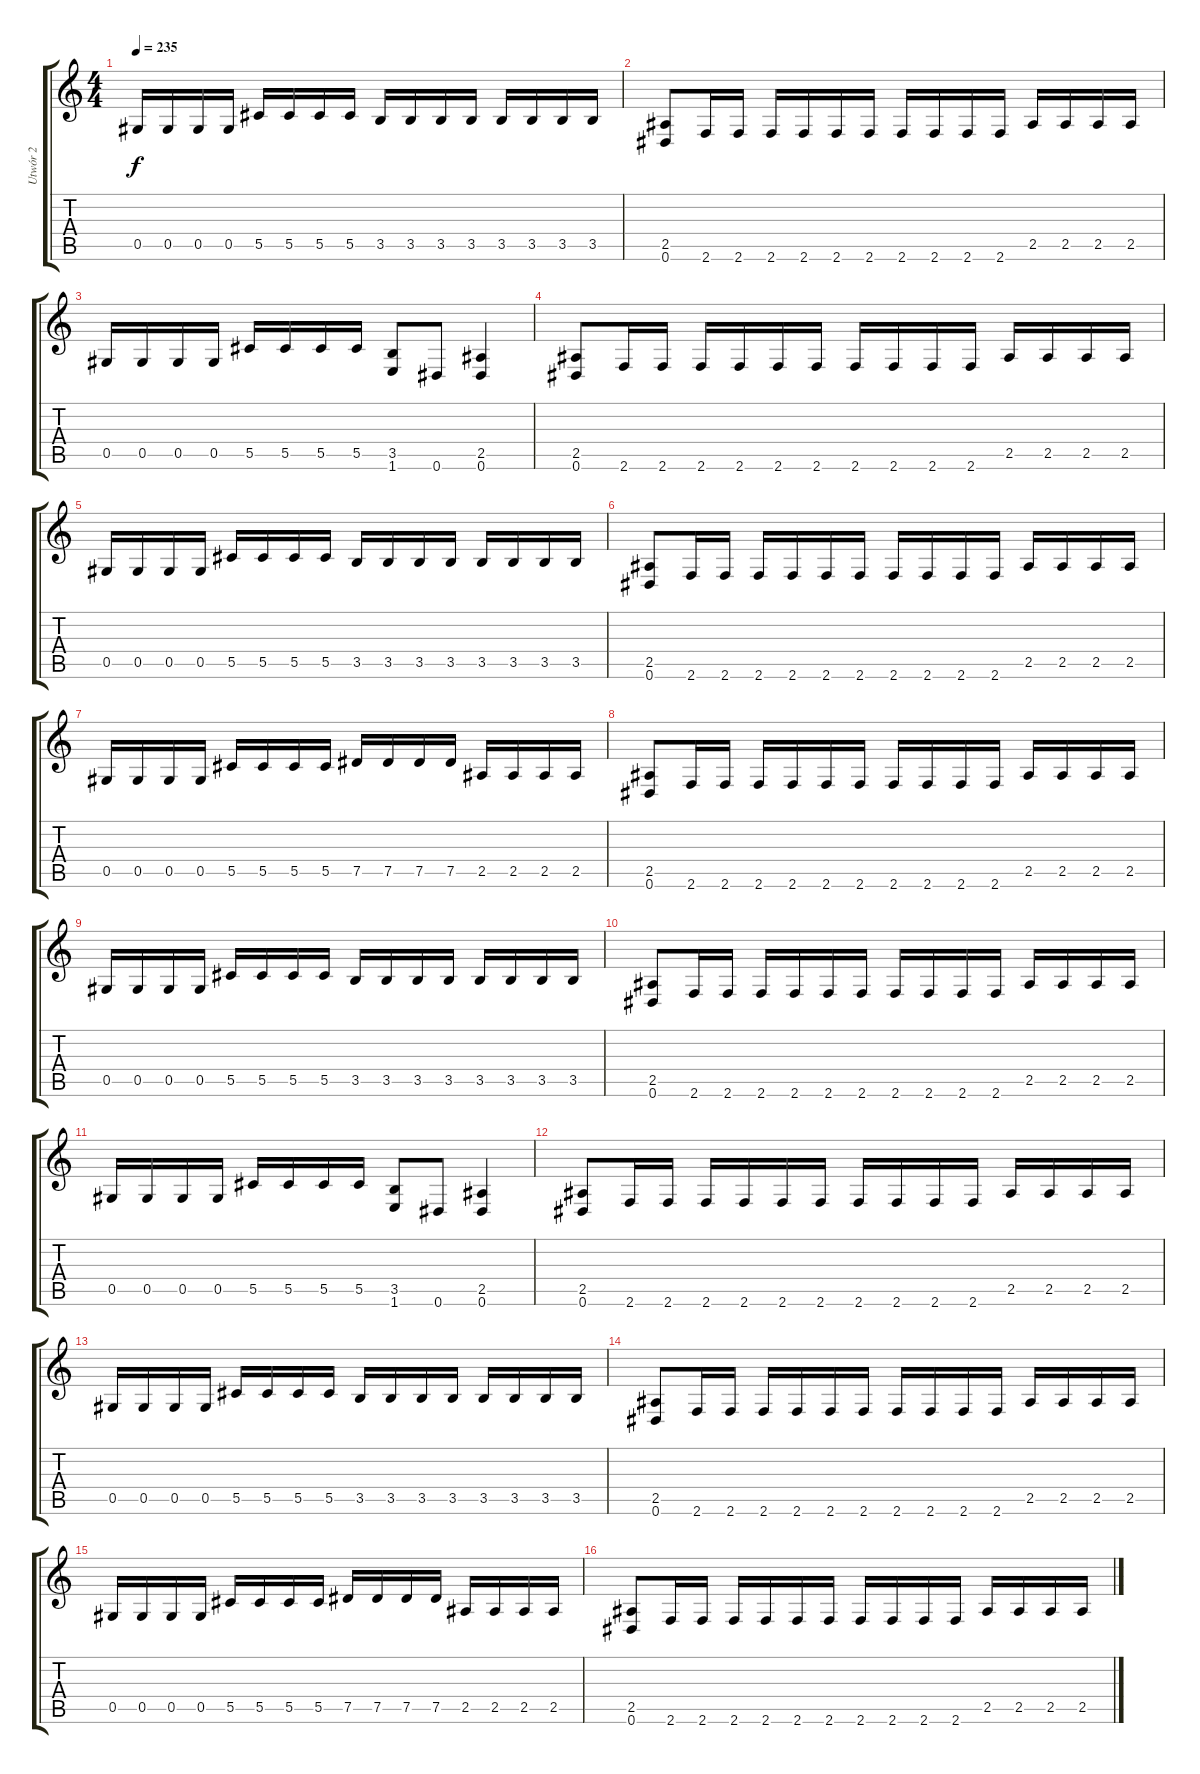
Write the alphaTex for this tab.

\track ("Utwór 2" "Utwór 2") {instrument distortionguitar}
\staff {score tabs}
\tuning (Eb4 Bb3 Gb3 Db3 Ab2 Eb2) {hide}
\ts (4 4)
\tempo 235
\clef g2
\ks c
0.5.16{dy f} 0.5.16 0.5.16 0.5.16 5.5.16 5.5.16 5.5.16 5.5.16 3.5.16 3.5.16 3.5.16 3.5.16 3.5.16 3.5.16 3.5.16 3.5.16 |
(2.5 0.6).8 2.6.16 2.6.16 2.6.16 2.6.16 2.6.16 2.6.16 2.6.16 2.6.16 2.6.16 2.6.16 2.5.16 2.5.16 2.5.16 2.5.16 |
0.5.16 0.5.16 0.5.16 0.5.16 5.5.16 5.5.16 5.5.16 5.5.16 (3.5 1.6).8 0.6.8 (2.5 0.6).4 |
(2.5 0.6).8 2.6.16 2.6.16 2.6.16 2.6.16 2.6.16 2.6.16 2.6.16 2.6.16 2.6.16 2.6.16 2.5.16 2.5.16 2.5.16 2.5.16 |
0.5.16 0.5.16 0.5.16 0.5.16 5.5.16 5.5.16 5.5.16 5.5.16 3.5.16 3.5.16 3.5.16 3.5.16 3.5.16 3.5.16 3.5.16 3.5.16 |
(2.5 0.6).8 2.6.16 2.6.16 2.6.16 2.6.16 2.6.16 2.6.16 2.6.16 2.6.16 2.6.16 2.6.16 2.5.16 2.5.16 2.5.16 2.5.16 |
0.5.16 0.5.16 0.5.16 0.5.16 5.5.16 5.5.16 5.5.16 5.5.16 7.5.16 7.5.16 7.5.16 7.5.16 2.5.16 2.5.16 2.5.16 2.5.16 |
(2.5 0.6).8 2.6.16 2.6.16 2.6.16 2.6.16 2.6.16 2.6.16 2.6.16 2.6.16 2.6.16 2.6.16 2.5.16 2.5.16 2.5.16 2.5.16 |
0.5.16 0.5.16 0.5.16 0.5.16 5.5.16 5.5.16 5.5.16 5.5.16 3.5.16 3.5.16 3.5.16 3.5.16 3.5.16 3.5.16 3.5.16 3.5.16 |
(2.5 0.6).8 2.6.16 2.6.16 2.6.16 2.6.16 2.6.16 2.6.16 2.6.16 2.6.16 2.6.16 2.6.16 2.5.16 2.5.16 2.5.16 2.5.16 |
0.5.16 0.5.16 0.5.16 0.5.16 5.5.16 5.5.16 5.5.16 5.5.16 (3.5 1.6).8 0.6.8 (2.5 0.6).4 |
(2.5 0.6).8 2.6.16 2.6.16 2.6.16 2.6.16 2.6.16 2.6.16 2.6.16 2.6.16 2.6.16 2.6.16 2.5.16 2.5.16 2.5.16 2.5.16 |
0.5.16 0.5.16 0.5.16 0.5.16 5.5.16 5.5.16 5.5.16 5.5.16 3.5.16 3.5.16 3.5.16 3.5.16 3.5.16 3.5.16 3.5.16 3.5.16 |
(2.5 0.6).8 2.6.16 2.6.16 2.6.16 2.6.16 2.6.16 2.6.16 2.6.16 2.6.16 2.6.16 2.6.16 2.5.16 2.5.16 2.5.16 2.5.16 |
0.5.16 0.5.16 0.5.16 0.5.16 5.5.16 5.5.16 5.5.16 5.5.16 7.5.16 7.5.16 7.5.16 7.5.16 2.5.16 2.5.16 2.5.16 2.5.16 |
(2.5 0.6).8 2.6.16 2.6.16 2.6.16 2.6.16 2.6.16 2.6.16 2.6.16 2.6.16 2.6.16 2.6.16 2.5.16 2.5.16 2.5.16 2.5.16
